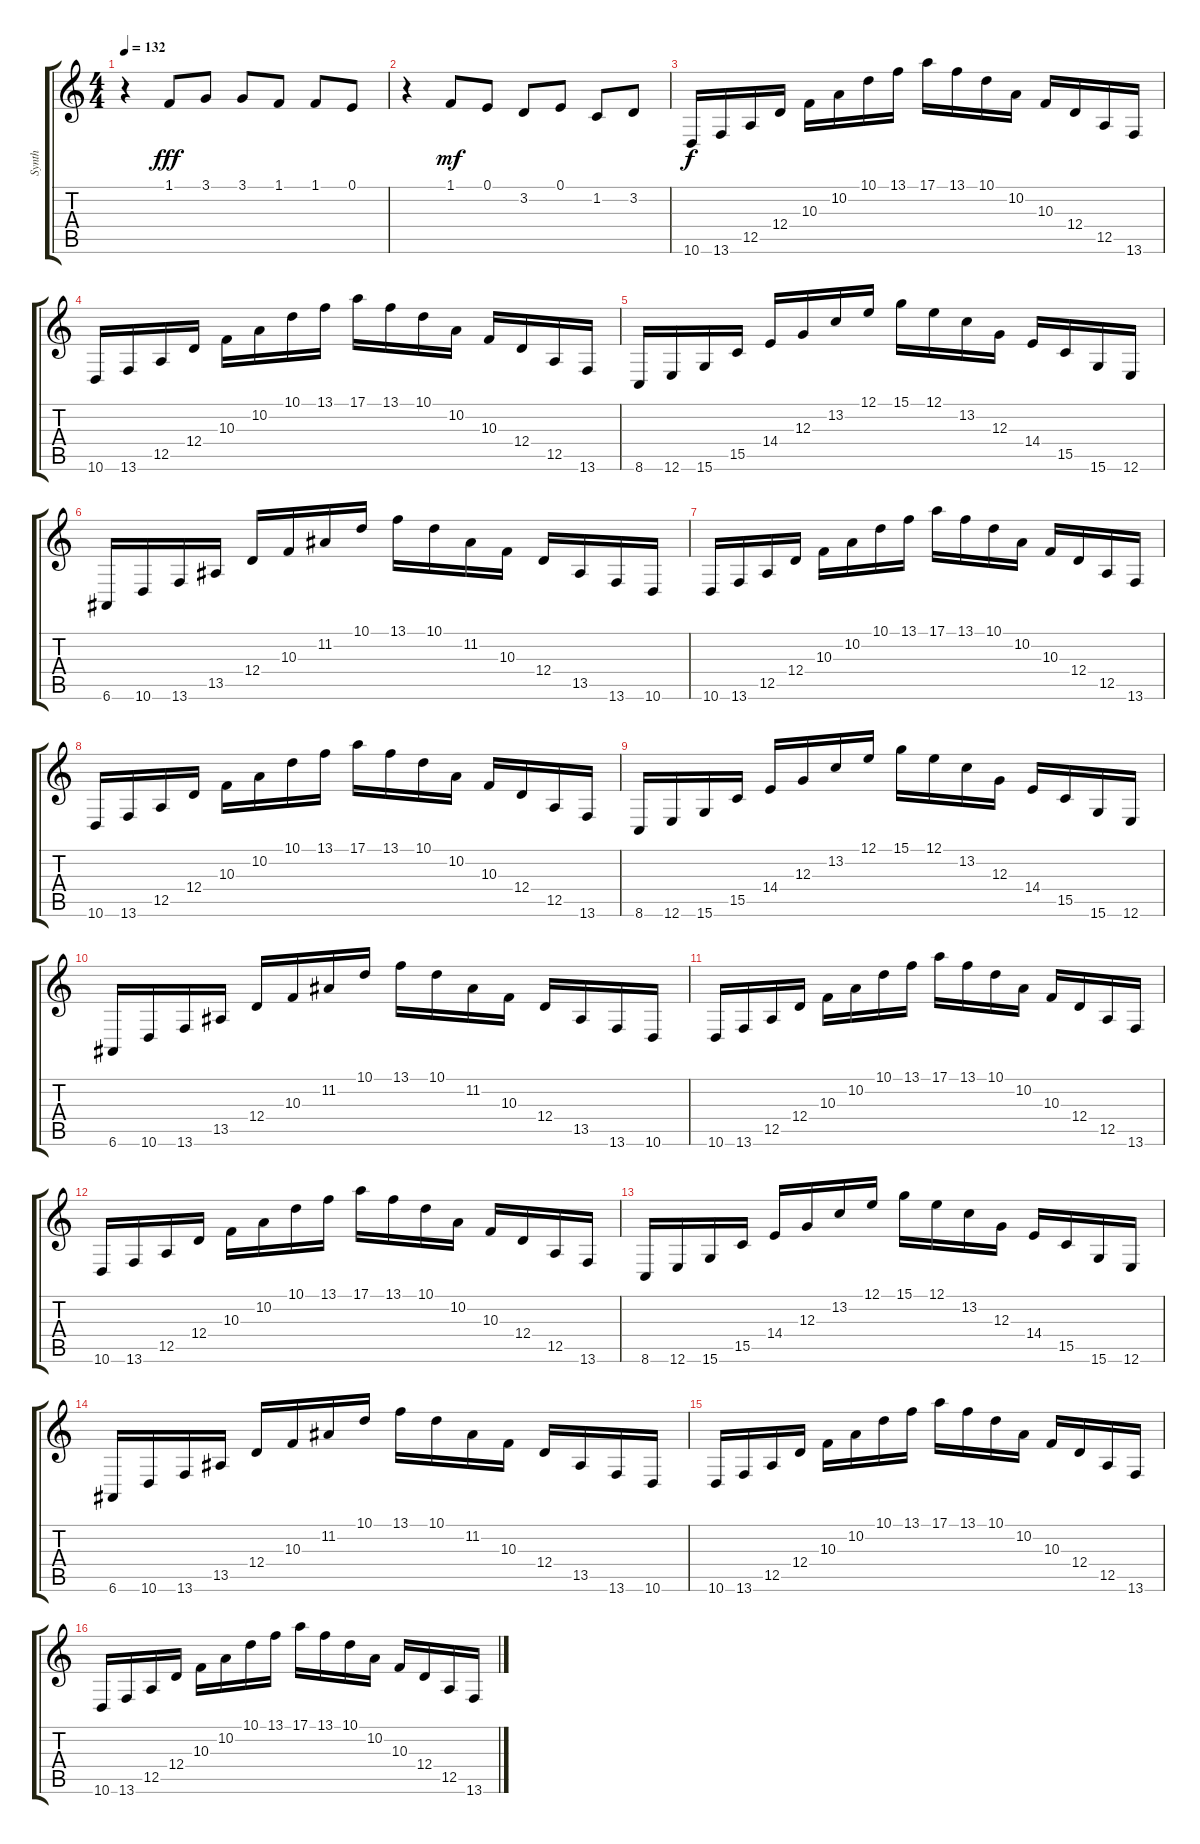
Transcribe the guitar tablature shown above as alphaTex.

\track ("Synth" "Synth") {instrument lead1square}
\staff {score tabs}
\tuning (E4 B3 G3 D3 A2 E2) {hide}
\ts (4 4)
\tempo 132
\clef g2
\ks c
r.4{dy ff} 1.1.8{dy fff} 3.1.8 3.1.8 1.1.8 1.1.8 0.1.8 |
r.4 1.1.8{dy mf} 0.1.8 3.2.8 0.1.8 1.2.8 3.2.8 |
10.6.16{dy f volume 12 instrument lead1square} 13.6.16 12.5.16 12.4.16 10.3.16 10.2.16 10.1.16 13.1.16 17.1.16 13.1.16 10.1.16 10.2.16 10.3.16 12.4.16 12.5.16 13.6.16 |
10.6.16 13.6.16 12.5.16 12.4.16 10.3.16 10.2.16 10.1.16 13.1.16 17.1.16 13.1.16 10.1.16 10.2.16 10.3.16 12.4.16 12.5.16 13.6.16 |
8.6.16 12.6.16 15.6.16 15.5.16 14.4.16 12.3.16 13.2.16 12.1.16 15.1.16 12.1.16 13.2.16 12.3.16 14.4.16 15.5.16 15.6.16 12.6.16 |
6.6.16 10.6.16 13.6.16 13.5.16 12.4.16 10.3.16 11.2.16 10.1.16 13.1.16 10.1.16 11.2.16 10.3.16 12.4.16 13.5.16 13.6.16 10.6.16 |
10.6.16 13.6.16 12.5.16 12.4.16 10.3.16 10.2.16 10.1.16 13.1.16 17.1.16 13.1.16 10.1.16 10.2.16 10.3.16 12.4.16 12.5.16 13.6.16 |
10.6.16 13.6.16 12.5.16 12.4.16 10.3.16 10.2.16 10.1.16 13.1.16 17.1.16 13.1.16 10.1.16 10.2.16 10.3.16 12.4.16 12.5.16 13.6.16 |
8.6.16 12.6.16 15.6.16 15.5.16 14.4.16 12.3.16 13.2.16 12.1.16 15.1.16 12.1.16 13.2.16 12.3.16 14.4.16 15.5.16 15.6.16 12.6.16 |
6.6.16 10.6.16 13.6.16 13.5.16 12.4.16 10.3.16 11.2.16 10.1.16 13.1.16 10.1.16 11.2.16 10.3.16 12.4.16 13.5.16 13.6.16 10.6.16 |
10.6.16{volume 12 instrument lead1square} 13.6.16 12.5.16 12.4.16 10.3.16 10.2.16 10.1.16 13.1.16 17.1.16 13.1.16 10.1.16 10.2.16 10.3.16 12.4.16 12.5.16 13.6.16 |
10.6.16 13.6.16 12.5.16 12.4.16 10.3.16 10.2.16 10.1.16 13.1.16 17.1.16 13.1.16 10.1.16 10.2.16 10.3.16 12.4.16 12.5.16 13.6.16 |
8.6.16 12.6.16 15.6.16 15.5.16 14.4.16 12.3.16 13.2.16 12.1.16 15.1.16 12.1.16 13.2.16 12.3.16 14.4.16 15.5.16 15.6.16 12.6.16 |
6.6.16 10.6.16 13.6.16 13.5.16 12.4.16 10.3.16 11.2.16 10.1.16 13.1.16 10.1.16 11.2.16 10.3.16 12.4.16 13.5.16 13.6.16 10.6.16 |
10.6.16 13.6.16 12.5.16 12.4.16 10.3.16 10.2.16 10.1.16 13.1.16 17.1.16 13.1.16 10.1.16 10.2.16 10.3.16 12.4.16 12.5.16 13.6.16 |
10.6.16 13.6.16 12.5.16 12.4.16 10.3.16 10.2.16 10.1.16 13.1.16 17.1.16 13.1.16 10.1.16 10.2.16 10.3.16 12.4.16 12.5.16 13.6.16
